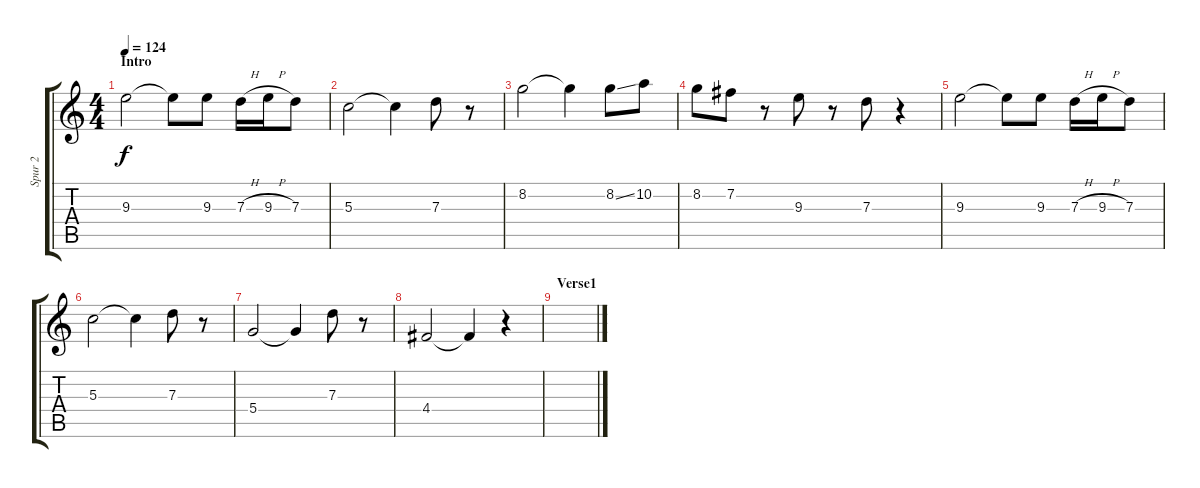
\track ("Spur 2" "Spur 2") {instrument acousticguitarsteel}
\staff {score tabs}
\tuning (E4 B3 G3 D3 A2 E2) {hide}
\ts (4 4)
\section ("" "Intro")
\tempo 124
\clef g2
\ks c
9.3.2{dy f instrument acousticguitarsteel} 9.3{t}.8 9.3.8 7.3{h}.16 9.3{h}.16 7.3.8 |
5.3.2 5.3{t}.4 7.3.8 r.8 |
8.2.2 8.2{t}.4 8.2{ss}.8 10.2.8 |
8.2.8 7.2.8 r.8 9.3.8 r.8 7.3.8 r.4 |
9.3.2 9.3{t}.8 9.3.8 7.3{h}.16 9.3{h}.16 7.3.8 |
5.3.2 5.3{t}.4 7.3.8 r.8 |
5.4.2 5.4{t}.4 7.3.8 r.8 |
4.4.2 4.4{t}.4 r.4 |
\section ("" "Verse1")
